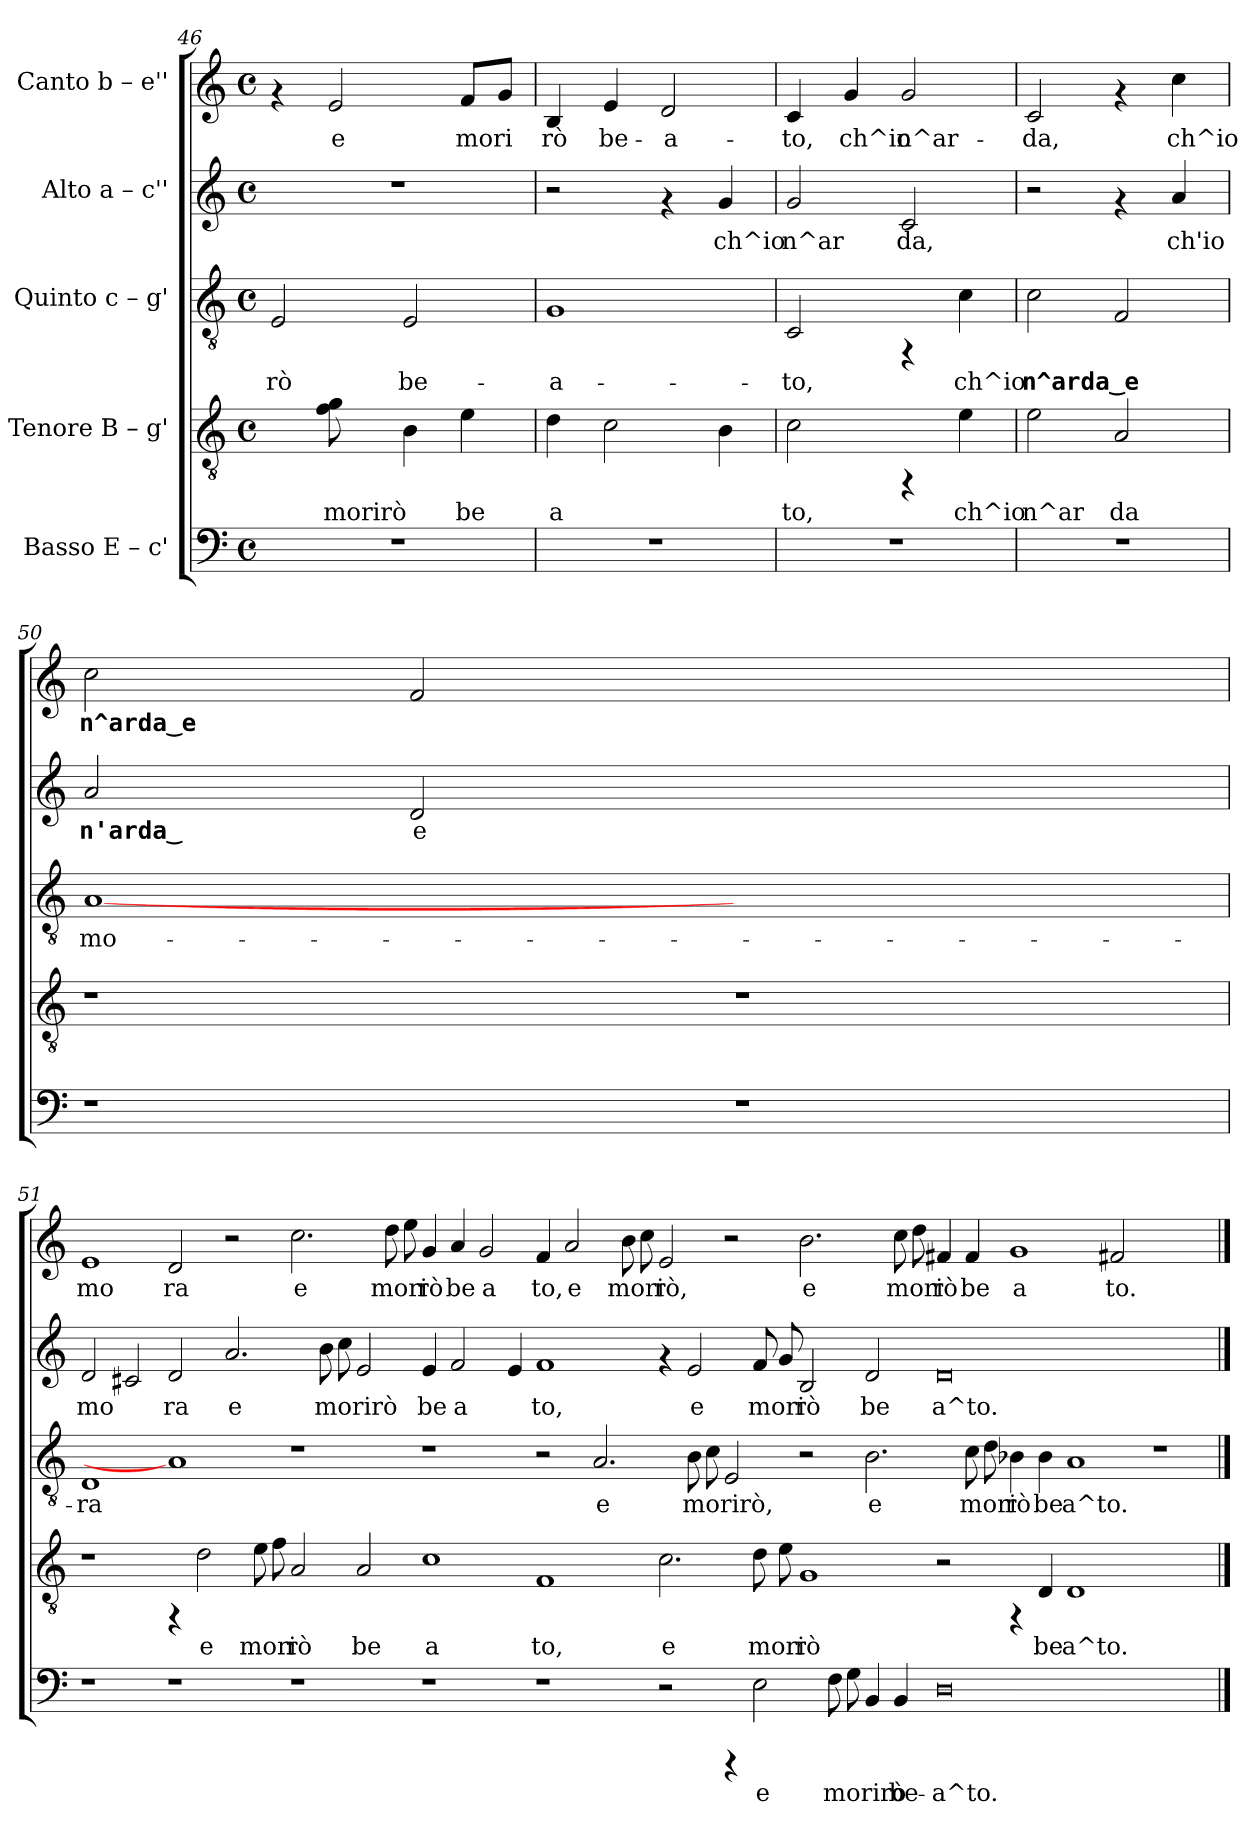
**kern	**text	**kern	**text	**kern	**text	**kern	**text	**kern	**text
*part5	*part5	*part4	*part4	*part3	*part3	*part2	*part2	*part1	*part1
*staff5	*staff5	*staff4	*staff4	*staff3	*staff3	*staff2	*staff2	*staff1	*staff1
*I"Basso  E – c'	*	*I"Tenore  B – g'	*	*I"Quinto  c – g'	*	*I"Alto  a – c''	*	*I"Canto  b – e''	*
*clefF4	*	*clefGv2	*	*clefGv2	*	*clefG2	*	*clefG2	*
*k[]	*	*k[]	*	*k[]	*	*k[]	*	*k[]	*
*C:	*	*C:	*	*C:	*	*C:	*	*C:	*
*M4/4	*	*M4/4	*	*M4/4	*	*M4/4	*	*M4/4	*
*met(c)	*	*met(c)	*	*met(c)	*	*met(c)	*	*met(c)	*
=46	=46	=46	=46	=46	=46	=46	=46	=46	=46
!	!	!	!	!	!LO:LY:b:rj	!	!	!	!
1r	.	4ryy	.	2E/	-rò	1r	.	4rf	.
!	!	!	!LO:LY:b:rj	!	!	!	!	!	!LO:LY:b:rj
.	.	8f\ 8g\	morirò	.	.	.	.	2e/	e
.	.	8ryy	.	.	.	.	.	.	.
!	!	!	!LO:LY:b:rj	!	!LO:LY:b:rj	!	!	!	!
.	.	4B\	.	2E/	be-	.	.	.	.
!	!	!	!LO:LY:b:rj	!	!	!	!	!	!LO:LY:b:rj
.	.	4e\	be	.	.	.	.	8f/L	mori-
!	!	!	!	!	!	!	!	!	!LO:LY:b:rj
.	.	.	.	.	.	.	.	8g/J	--
=47	=47	=47	=47	=47	=47	=47	=47	=47	=47
!	!	!	!LO:LY:b:rj	!	!LO:LY:b:rj	!	!	!	!LO:LY:b:rj
1r	.	4d\	a	1G	-a-	2r	.	4B/	-rò
!	!	!	!LO:LY:b:rj	!	!	!	!	!	!LO:LY:b:rj
.	.	2c\	.	.	.	.	.	4e/	be-
!	!	!	!	!	!	!	!	!	!LO:LY:b:rj
.	.	.	.	.	.	4rf	.	2d/	-a-
!	!	!	!LO:LY:b:rj	!	!	!	!LO:LY:b:rj	!	!
.	.	4B\	.	.	.	4g/	ch^io	.	.
=48	=48	=48	=48	=48	=48	=48	=48	=48	=48
!	!	!	!LO:LY:b:rj	!	!LO:LY:b:rj	!	!LO:LY:b:rj	!	!LO:LY:b:rj
1r	.	2c\	to,	2C/	-to,	2g/	n^ar	4c/	-to,
!	!	!	!	!	!	!	!	!	!LO:LY:b:rj
.	.	.	.	.	.	.	.	4g/	ch^io
!	!	!	!	!	!	!	!LO:LY:b:rj	!	!LO:LY:b:rj
.	.	4rFF	.	4rFF	.	2c/	da,	2g/	n^ar-
!	!	!	!LO:LY:b:rj	!	!LO:LY:b:rj	!	!	!	!
.	.	4e\	ch^io	4c\	ch^io	.	.	.	.
=49	=49	=49	=49	=49	=49	=49	=49	=49	=49
!	!	!	!LO:LY:b:rj	!	!LO:LY:b:rj	!	!	!	!LO:LY:b:rj
1r	.	2e\	n^ar	2c\	n^arda‿e	2r	.	2c/	-da,
!	!	!	!LO:LY:b:rj	!	!LO:LY:b:rj	!	!	!	!
.	.	2A/	da	2F/	.	4rf	.	4rf	.
!	!	!	!	!	!	!	!LO:LY:b:rj	!	!LO:LY:b:rj
.	.	.	.	.	.	4a/	ch'io	4cc\	ch^io
=50	=50	=50	=50	=50	=50	=50	=50	=50	=50
!	!	!	!	!	!LO:LY:b:rj	!	!LO:LY:b:rj	!	!LO:LY:b:rj
1r	.	1r	.	[1A	mo-	2a/	n'arda‿	2cc\	n^arda‿e
!	!	!	!	!	!	!	!LO:LY:b:rj	!	!LO:LY:b:rj
.	.	.	.	.	.	2d/	e	2f/	.
1r	.	1r	.	1ryy	.	1ryy	.	1ryy	.
!!LO:PB:g=z
=51	=51	=51	=51	=51	=51	=51	=51	=51	=51
!	!	!	!	!	!LO:LY:b:rj	!	!LO:LY:b:rj	!	!LO:LY:b:rj
1r	.	1r	.	1D	-ra	2d/	mo	1e	mo
!	!	!	!	!	!	!	!LO:LY:b:rj	!	!
.	.	.	.	.	.	2c#X/	.	.	.
!	!	!	!	!	!	!	!LO:LY:b:rj	!	!LO:LY:b:rj
1r	.	4rFF	.	1A]	.	2d/	ra	2d/	ra
!	!	!	!LO:LY:b:rj	!	!	!	!	!	!
.	.	2d\	e	.	.	.	.	.	.
!	!	!	!	!	!	!	!LO:LY:b:rj	!	!
.	.	.	.	.	.	2.a/	e	2r	.
!	!	!	!LO:LY:b:rj	!	!	!	!	!	!
.	.	8e\	mori	.	.	.	.	.	.
!	!	!	!LO:LY:b:rj	!	!	!	!	!	!
.	.	8f\	.	.	.	.	.	.	.
!	!	!	!LO:LY:b:rj	!	!	!	!	!	!LO:LY:b:rj
1r	.	2A/	rò	1r	.	.	.	2.cc\	e
!	!	!	!	!	!	!	!LO:LY:b:rj	!	!
.	.	.	.	.	.	8b\	morirò	.	.
!	!	!	!	!	!	!	!LO:LY:b:rj	!	!
.	.	.	.	.	.	8cc\	.	.	.
!	!	!	!LO:LY:b:rj	!	!	!	!LO:LY:b:rj	!	!
.	.	2A/	be	.	.	2e/	.	.	.
!	!	!	!	!	!	!	!	!	!LO:LY:b:rj
.	.	.	.	.	.	.	.	8dd\	mori
!	!	!	!	!	!	!	!	!	!LO:LY:b:rj
.	.	.	.	.	.	.	.	8ee\	.
!	!	!	!LO:LY:b:rj	!	!	!	!LO:LY:b:rj	!	!LO:LY:b:rj
1r	.	1c	a	1r	.	4e/	be	4g/	rò
!	!	!	!	!	!	!	!LO:LY:b:rj	!	!LO:LY:b:rj
.	.	.	.	.	.	2f/	a	4a/	be
!	!	!	!	!	!	!	!	!	!LO:LY:b:rj
.	.	.	.	.	.	.	.	2g/	a
!	!	!	!	!	!	!	!LO:LY:b:rj	!	!
.	.	.	.	.	.	4e/	.	.	.
!	!	!	!LO:LY:b:rj	!	!	!	!LO:LY:b:rj	!	!LO:LY:b:rj
1r	.	1F	to,	2r	.	1f	to,	4f/	to,
!	!	!	!	!	!	!	!	!	!LO:LY:b:rj
.	.	.	.	.	.	.	.	2a/	e
!	!	!	!	!	!LO:LY:b:rj	!	!	!	!
.	.	.	.	2.A/	e	.	.	.	.
!	!	!	!	!	!	!	!	!	!LO:LY:b:rj
.	.	.	.	.	.	.	.	8b\	mori
!	!	!	!	!	!	!	!	!	!LO:LY:b:rj
.	.	.	.	.	.	.	.	8cc\	.
!	!	!	!LO:LY:b:rj	!	!	!	!	!	!LO:LY:b:rj
2r	.	2.c\	e	.	.	4rf	.	2e/	rò,
!	!	!	!	!	!LO:LY:b:rj	!	!LO:LY:b:rj	!	!
.	.	.	.	8B\	morirò,	2e/	e	.	.
!	!	!	!	!	!LO:LY:b:rj	!	!	!	!
.	.	.	.	8c\	.	.	.	.	.
!	!	!	!	!	!LO:LY:b:rj	!	!	!	!
4rCCC	.	.	.	2E/	.	.	.	2r	.
!	!LO:LY:b:rj	!	!LO:LY:b:rj	!	!	!	!LO:LY:b:rj	!	!
2E\	e	8d\	mori	.	.	8f/	mori	.	.
!	!	!	!LO:LY:b:rj	!	!	!	!LO:LY:b:rj	!	!
.	.	8e\	.	.	.	8g/	.	.	.
!	!	!	!LO:LY:b:rj	!	!	!	!LO:LY:b:rj	!	!LO:LY:b:rj
.	.	1G	rò	2r	.	2B/	rò	2.b\	e
!	!LO:LY:b:rj	!	!	!	!	!	!	!	!
8F\	morirò	.	.	.	.	.	.	.	.
!	!LO:LY:b:rj	!	!	!	!	!	!	!	!
8G\	.	.	.	.	.	.	.	.	.
!	!LO:LY:b:rj	!	!	!	!LO:LY:b:rj	!	!LO:LY:b:rj	!	!
4BB/	.	.	.	2.B\	e	2d/	be	.	.
!	!LO:LY:b:rj	!	!	!	!	!	!	!	!LO:LY:b:rj
4BB/	be-	.	.	.	.	.	.	8cc\	mori
!	!	!	!	!	!	!	!	!	!LO:LY:b:rj
.	.	.	.	.	.	.	.	8dd\	.
!	!LO:LY:b:rj	!	!	!	!	!	!LO:LY:b:rj	!	!LO:LY:b:rj
0D	-a^to.-	2r	.	.	.	0d	a^to.	4f#X/	rò
!	!	!	!	!	!LO:LY:b:rj	!	!	!	!LO:LY:b:rj
.	.	.	.	8c\	mori	.	.	4f#/	be
!	!	!	!	!	!LO:LY:b:rj	!	!	!	!
.	.	.	.	8d\	.	.	.	.	.
!	!	!	!	!	!LO:LY:b:rj	!	!	!	!LO:LY:b:rj
.	.	4rFF	.	4B-X\	rò	.	.	1g	a
!	!	!	!LO:LY:b:rj	!	!LO:LY:b:rj	!	!	!	!
.	.	4D/	be	4B-\	be	.	.	.	.
!	!	!	!LO:LY:b:rj	!	!LO:LY:b:rj	!	!	!	!
.	.	1D	a^to.	1A	a^to.	.	.	.	.
!	!	!	!	!	!	!	!	!	!LO:LY:b:rj
.	.	.	.	.	.	.	.	2f#X/	to.
1ryy	.	1ryy	.	1r	.	1ryy	.	1ryy	.
==	==	==	==	==	==	==	==	==	==
*-	*-	*-	*-	*-	*-	*-	*-	*-	*-
